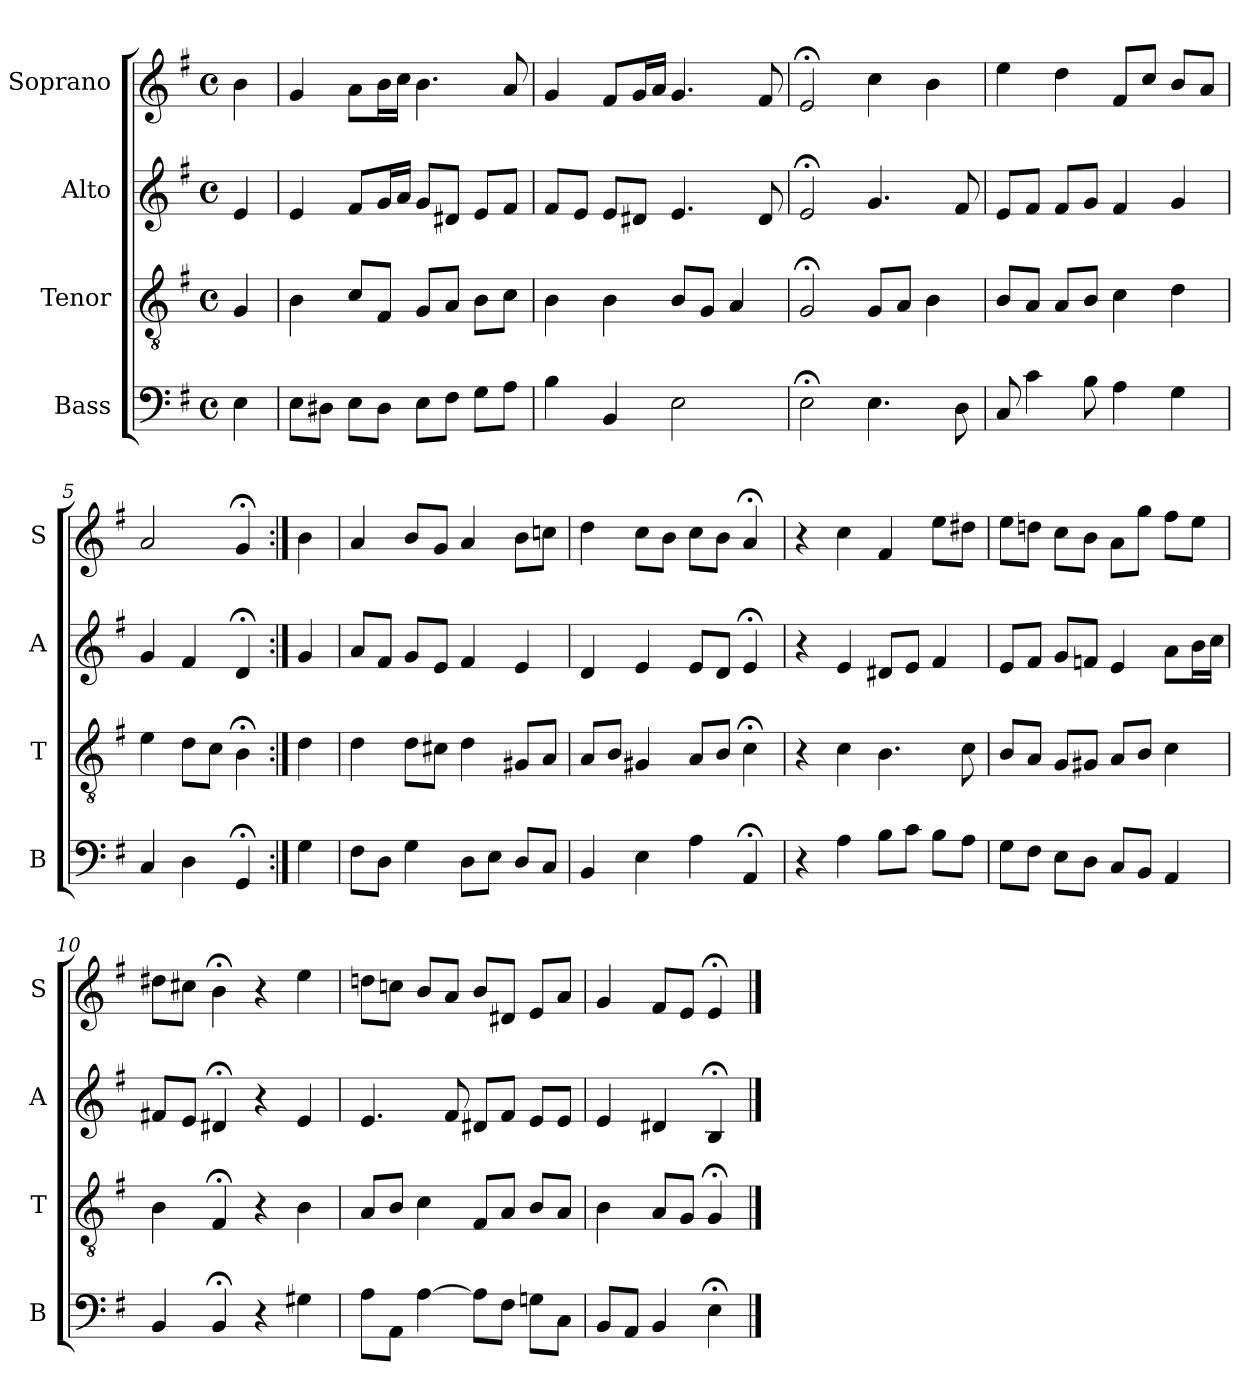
**kern	**kern	**kern	**kern
*part4	*part3	*part2	*part1
*staff4	*staff3	*staff2	*staff1
*I"Bass	*I"Tenor	*I"Alto	*I"Soprano
*I'B	*I'T	*I'A	*I'S
*clefF4	*clefGv2	*clefG2	*clefG2
*k[f#]	*k[f#]	*k[f#]	*k[f#]
*e:	*e:	*e:	*e:
*M4/4	*M4/4	*M4/4	*M4/4
*met(c)	*met(c)	*met(c)	*met(c)
*MM100	*MM100	*MM100	*MM100
=	=	=	=
4E	4G	4e	4b
=1	=1	=1	=1
8EL	4B	4e	4g
8D#XJ	.	.	.
8EL	8cL	8f#L	8aL
8D#J	8F#J	16gL	16bL
.	.	16aJJ	16ccJJ
8EL	8GL	8gL	4.b
8F#J	8AJ	8d#XJ	.
8GL	8BL	8eL	.
8AJ	8cJ	8f#J	8a
=2	=2	=2	=2
4B	4B	8f#L	4g
.	.	8eJ	.
4BB	4B	8eL	8f#L
.	.	8d#XJ	16gL
.	.	.	16aJJ
2E	8BL	4.e	4.g
.	8GJ	.	.
.	4A	.	.
.	.	8d#	8f#
=3	=3	=3	=3
2E;<	2G;<	2e;<	2e;<
4.E	8GL	4.g	4cc
.	8AJ	.	.
.	4B	.	4b
8D	.	8f#	.
=4	=4	=4	=4
8C	8BL	8eL	4ee
4c	8AJ	8f#J	.
.	8AL	8f#L	4dd
8B	8BJ	8gJ	.
4A	4c	4f#	8f#L
.	.	.	8ccJ
4G	4d	4g	8bL
.	.	.	8aJ
=5	=5	=5	=5
4C	4e	4g	2a
4D	8dL	4f#	.
.	8cJ	.	.
4GG;<	4B;<	4d;<	4g;<
=:|!	=:|!	=:|!	=:|!
4G	4d	4g	4b
=6	=6	=6	=6
8F#L	4d	8aL	4a
8DJ	.	8f#J	.
4G	8dL	8gL	8bL
.	8c#XJ	8eJ	8gJ
8DL	4d	4f#	4a
8EJ	.	.	.
8DL	8G#XL	4e	8bL
8CJ	8AJ	.	8ccnJ
=7	=7	=7	=7
4BB	8AL	4d	4dd
.	8BJ	.	.
4E	4G#X	4e	8ccL
.	.	.	8bJ
4A	8AL	8eL	8ccL
.	8BJ	8dJ	8bJ
4AA;<	4c;<	4e;<	4a;<
=8	=8	=8	=8
4r	4r	4r	4r
4A	4c	4e	4cc
8BL	4.B	8d#XL	4f#
8cJ	.	8eJ	.
8BL	.	4f#	8eeL
8AJ	8c	.	8dd#XJ
=9	=9	=9	=9
8GL	8BL	8eL	8eeL
8F#J	8AJ	8f#J	8ddnJ
8EL	8GL	8gL	8ccL
8DJ	8G#XJ	8fnJ	8bJ
8CL	8AL	4e	8aL
8BBJ	8BJ	.	8ggJ
4AA	4c	8aL	8ff#L
.	.	16bL	8eeJ
.	.	16ccJJ	.
=10	=10	=10	=10
4BB	4B	8f#XL	8dd#XL
.	.	8eJ	8cc#XJ
4BB;<	4F#;<	4d#X;<	4b;<
4r	4r	4r	4r
4G#X	4B	4e	4ee
=11	=11	=11	=11
8AL	8AL	4.e	8ddnL
8AAJ	8BJ	.	8ccnJ
[4A	4c	.	8bL
.	.	8f#	8aJ
8AL]	8F#L	8d#XL	8bL
8F#J	8AJ	8f#J	8d#XJ
8GnL	8BL	8eL	8eL
8CJ	8AJ	8eJ	8aJ
=12	=12	=12	=12
8BBL	4B	4e	4g
8AAJ	.	.	.
4BB	8AL	4d#X	8f#L
.	8GJ	.	8eJ
4E;<	4G;<	4B;<	4e;<
==	==	==	==
*-	*-	*-	*-
